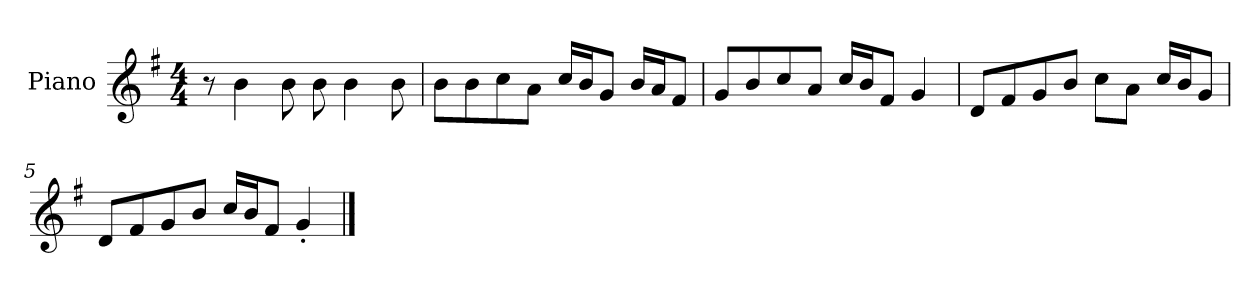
**kern
*part1
*staff1
*I"Piano
*I'P-no
*clefG2
*k[f#]
*M4/4
*MM90
=1
8r
4b\
8b\
8b\
4b\
8b\
=2
8b\L
8b\
8cc\
8a\J
16cc/LL
16b/J
8g/J
16b/LL
16a/J
8f#/J
=3
8g/L
8b/
8cc/
8a/J
16cc/LL
16b/J
8f#/J
4g/
=4
8d/L
8f#/
8g/
8b/J
8cc\L
8a\J
16cc/LL
16b/J
8g/J
!!LO:LB:g=z
=5
8d/L
8f#/
8g/
8b/J
16cc/LL
16b/J
8f#/J
4g'/
==
*-
